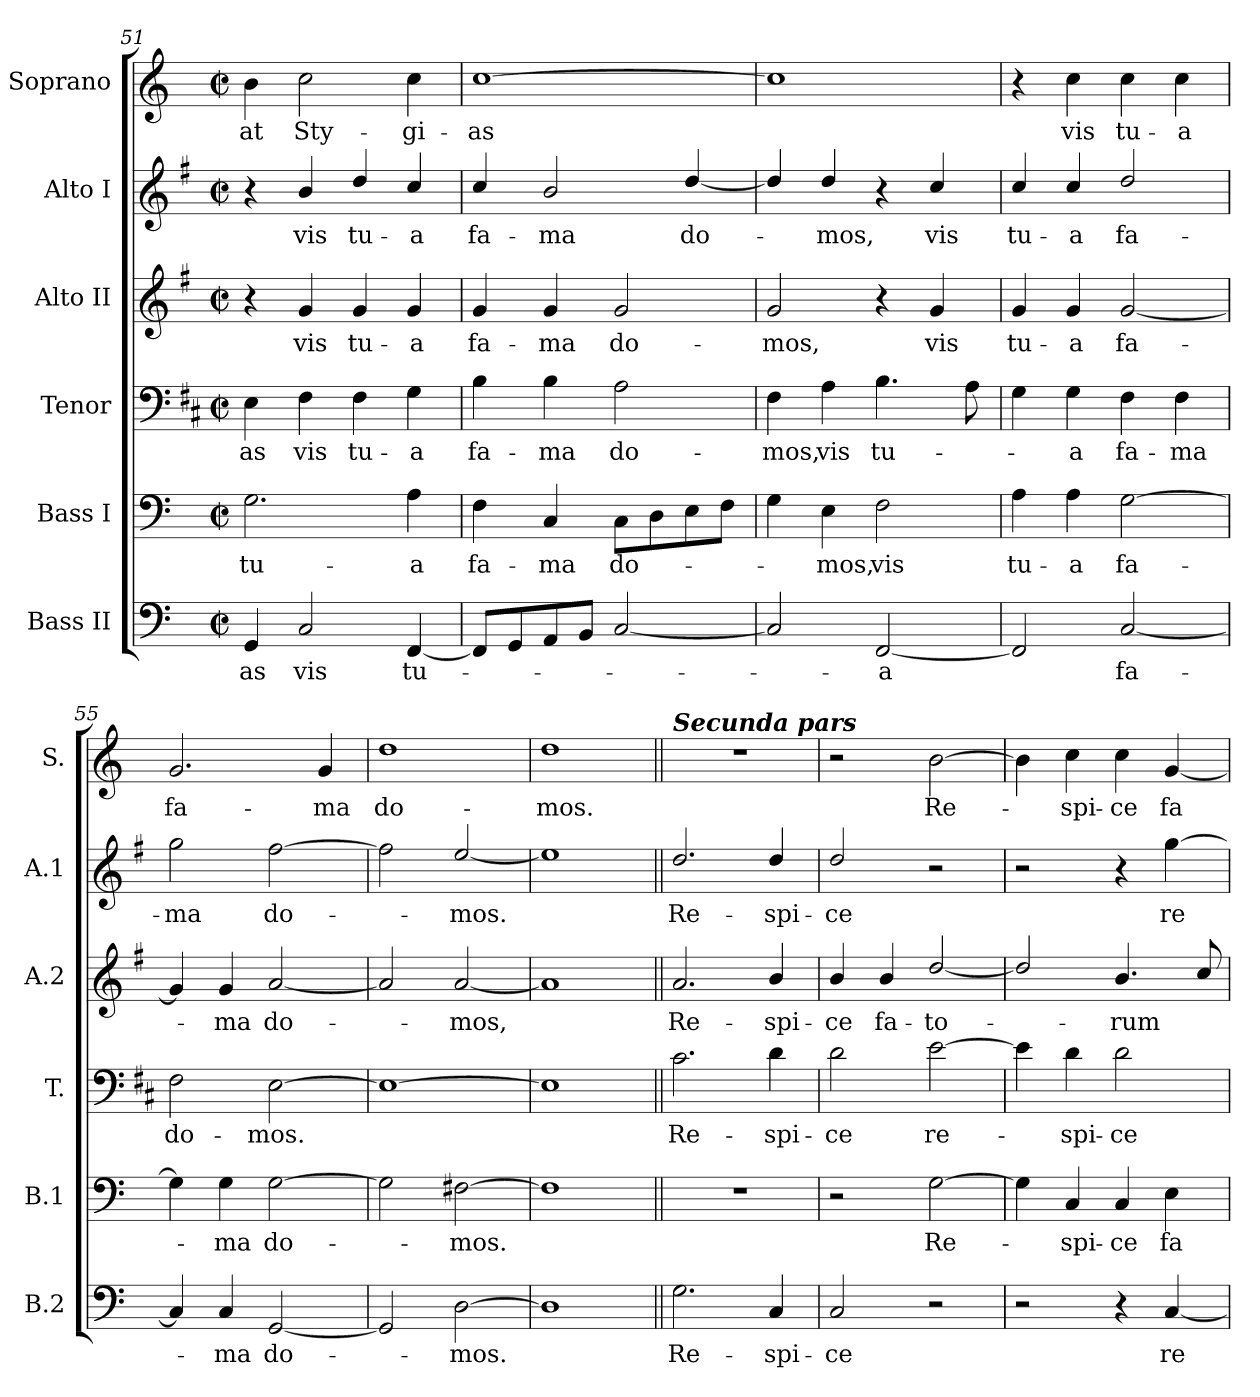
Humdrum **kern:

**kern	**text	**kern	**text	**kern	**text	**kern	**text	**kern	**text	**kern	**text
*part6	*part6	*part5	*part5	*part4	*part4	*part3	*part3	*part2	*part2	*part1	*part1
*staff6	*staff6	*staff5	*staff5	*staff4	*staff4	*staff3	*staff3	*staff2	*staff2	*staff1	*staff1
*I"Bass II	*	*I"Bass I	*	*I"Tenor	*	*I"Alto II	*	*I"Alto I	*	*I"Soprano	*
*I'B.2	*	*I'B.1	*	*I'T.	*	*I'A.2	*	*I'A.1	*	*I'S.	*
*clefF4	*	*clefF4	*	*clefF4	*	*clefG2	*	*clefG2	*	*clefG2	*
*	*	*	*	*ITrd1c2	*	*ITrd4c7	*	*ITrd4c7	*	*	*
*k[]	*	*k[]	*	*k[]	*	*k[]	*	*k[]	*	*k[]	*
*C:	*	*C:	*	*C:	*	*C:	*	*C:	*	*C:	*
*M2/2	*	*M2/2	*	*M2/2	*	*M2/2	*	*M2/2	*	*M2/2	*
*met(c|)	*	*met(c|)	*	*met(c|)	*	*met(c|)	*	*met(c|)	*	*met(c|)	*
=51	=51	=51	=51	=51	=51	=51	=51	=51	=51	=51	=51
!	!LO:LY:b	!	!LO:LY:b	!	!LO:LY:b	!	!	!	!	!	!LO:LY:b
4GG/	-as	2.G\	tu-	4D\	-as	4r	.	4r	.	4b\	-at
!	!LO:LY:b	!	!	!	!LO:LY:b	!	!LO:LY:b	!	!LO:LY:b	!	!LO:LY:b
2C/	vis	.	.	4E\	vis	4c/	vis	4e/	vis	2cc\	Sty-
!	!	!	!	!	!LO:LY:b	!	!LO:LY:b	!	!LO:LY:b	!	!
.	.	.	.	4E\	tu-	4c/	tu-	4g/	tu-	.	.
!	!LO:LY:b	!	!LO:LY:b	!	!LO:LY:b	!	!LO:LY:b	!	!LO:LY:b	!	!LO:LY:b
[4FF/	tu-	4A\	-a	4F\	-a	4c/	-a	4f/	-a	4cc\	-gi-
=52	=52	=52	=52	=52	=52	=52	=52	=52	=52	=52	=52
!	!	!	!LO:LY:b	!	!LO:LY:b	!	!LO:LY:b	!	!LO:LY:b	!	!LO:LY:b
8FF/L]	.	4F\	fa-	4A\	fa-	4c/	fa-	4f/	fa-	[1cc	-as
8GG/	.	.	.	.	.	.	.	.	.	.	.
!	!	!	!LO:LY:b	!	!LO:LY:b	!	!LO:LY:b	!	!LO:LY:b	!	!
8AA/	.	4C/	-ma	4A\	-ma	4c/	-ma	2e/	-ma	.	.
8BB/J	.	.	.	.	.	.	.	.	.	.	.
!	!	!	!LO:LY:b	!	!LO:LY:b	!	!LO:LY:b	!	!	!	!
[2C/	.	8C\L	do-	2G\	do-	2c/	do-	.	.	.	.
.	.	8D\	.	.	.	.	.	.	.	.	.
!	!	!	!	!	!	!	!	!	!LO:LY:b	!	!
.	.	8E\	.	.	.	.	.	[4g/	do-	.	.
.	.	8F\J	.	.	.	.	.	.	.	.	.
!!LO:PB:g=z
=53	=53	=53	=53	=53	=53	=53	=53	=53	=53	=53	=53
!	!	!	!	!	!LO:LY:b	!	!LO:LY:b	!	!	!	!
2C/]	.	4G\	.	4E\	-mos,	2c/	-mos,	4g/]	.	1cc]	.
!	!	!	!LO:LY:b	!	!LO:LY:b	!	!	!	!LO:LY:b	!	!
.	.	4E\	-mos,	4G\	vis	.	.	4g/	-mos,	.	.
!	!LO:LY:b	!	!LO:LY:b	!	!LO:LY:b	!	!	!	!	!	!
[2FF/	-a	2F\	vis	4.A\	tu-	4r	.	4r	.	.	.
!	!	!	!	!	!	!	!LO:LY:b	!	!LO:LY:b	!	!
.	.	.	.	.	.	4c/	vis	4f/	vis	.	.
.	.	.	.	8G\	.	.	.	.	.	.	.
=54	=54	=54	=54	=54	=54	=54	=54	=54	=54	=54	=54
!	!	!	!LO:LY:b	!	!	!	!LO:LY:b	!	!LO:LY:b	!	!
2FF/]	.	4A\	tu-	4F\	.	4c/	tu-	4f/	tu-	4r	.
!	!	!	!LO:LY:b	!	!LO:LY:b	!	!LO:LY:b	!	!LO:LY:b	!	!LO:LY:b
.	.	4A\	-a	4F\	-a	4c/	-a	4f/	-a	4cc\	vis
!	!LO:LY:b	!	!LO:LY:b	!	!LO:LY:b	!	!LO:LY:b	!	!LO:LY:b	!	!LO:LY:b
[2C/	fa-	[2G\	fa-	4E\	fa-	[2c/	fa-	2g/	fa-	4cc\	tu-
!	!	!	!	!	!LO:LY:b	!	!	!	!	!	!LO:LY:b
.	.	.	.	4E\	-ma	.	.	.	.	4cc\	-a
=55	=55	=55	=55	=55	=55	=55	=55	=55	=55	=55	=55
!	!	!	!	!	!LO:LY:b	!	!	!	!LO:LY:b	!	!LO:LY:b
4C/]	.	4G\]	.	2E\	do-	4c/]	.	2cc\	-ma	2.g/	fa-
!	!LO:LY:b	!	!LO:LY:b	!	!	!	!LO:LY:b	!	!	!	!
4C/	-ma	4G\	-ma	.	.	4c/	-ma	.	.	.	.
!	!LO:LY:b	!	!LO:LY:b	!	!LO:LY:b	!	!LO:LY:b	!	!LO:LY:b	!	!
[2GG/	do-	[2G\	do-	[2D\	-mos.	[2d/	do-	[2b\	do-	.	.
!	!	!	!	!	!	!	!	!	!	!	!LO:LY:b
.	.	.	.	.	.	.	.	.	.	4g/	-ma
=56	=56	=56	=56	=56	=56	=56	=56	=56	=56	=56	=56
!	!	!	!	!	!	!	!	!	!	!	!LO:LY:b
2GG/]	.	2G\]	.	1D_	.	2d/]	.	2b\]	.	1dd	do-
!	!LO:LY:b	!	!LO:LY:b	!	!	!	!LO:LY:b	!	!LO:LY:b	!	!
[2D\	-mos.	[2F#X\	-mos.	.	.	[2d/	-mos,	[2a/	-mos.	.	.
=57	=57	=57	=57	=57	=57	=57	=57	=57	=57	=57	=57
!	!	!	!	!	!	!	!	!	!	!	!LO:LY:b
1D]	.	1F#]	.	1D]	.	1d]	.	1a]	.	1dd	-mos.
!!LO:LB:g=z
=58||	=58||	=58||	=58||	=58||	=58||	=58||	=58||	=58||	=58||	=58||	=58||
!	!	!	!	!	!	!	!	!	!	!LO:TX:a:Bi:t=Secunda pars	!
!	!LO:LY:b	!	!	!	!LO:LY:b	!	!LO:LY:b	!	!LO:LY:b	!	!
2.G\	Re-	1r	.	2.B\	Re-	2.d/	Re-	2.g/	Re-	1r	.
!	!LO:LY:b	!	!	!	!LO:LY:b	!	!LO:LY:b	!	!LO:LY:b	!	!
4C/	-spi-	.	.	4c\	-spi-	4e/	-spi-	4g/	-spi-	.	.
=59	=59	=59	=59	=59	=59	=59	=59	=59	=59	=59	=59
!	!LO:LY:b	!	!	!	!LO:LY:b	!	!LO:LY:b	!	!LO:LY:b	!	!
2C/	-ce	2r	.	2c\	-ce	4e/	-ce	2g/	-ce	2r	.
!	!	!	!	!	!	!	!LO:LY:b	!	!	!	!
.	.	.	.	.	.	4e/	fa-	.	.	.	.
!	!	!	!LO:LY:b	!	!LO:LY:b	!	!LO:LY:b	!	!	!	!LO:LY:b
2r	.	[2G\	Re-	[2d\	re-	[2g/	-to-	2r	.	[2b\	Re-
=60	=60	=60	=60	=60	=60	=60	=60	=60	=60	=60	=60
2r	.	4G\]	.	4d\]	.	2g/]	.	2r	.	4b\]	.
!	!	!	!LO:LY:b	!	!LO:LY:b	!	!	!	!	!	!LO:LY:b
.	.	4C/	-spi-	4c\	-spi-	.	.	.	.	4cc\	-spi-
!	!	!	!LO:LY:b	!	!LO:LY:b	!	!LO:LY:b	!	!	!	!LO:LY:b
4r	.	4C/	-ce	2c\	-ce	4.e/	-rum	4r	.	4cc\	-ce
!	!LO:LY:b	!	!LO:LY:b	!	!	!	!	!	!LO:LY:b	!	!LO:LY:b
[4C/	re-	4E\	fa-	.	.	.	.	[4cc\	re-	[4g/	fa-
.	.	.	.	.	.	8f/	.	.	.	.	.
=	=	=	=	=	=	=	=	=	=	=	=
*-	*-	*-	*-	*-	*-	*-	*-	*-	*-	*-	*-
